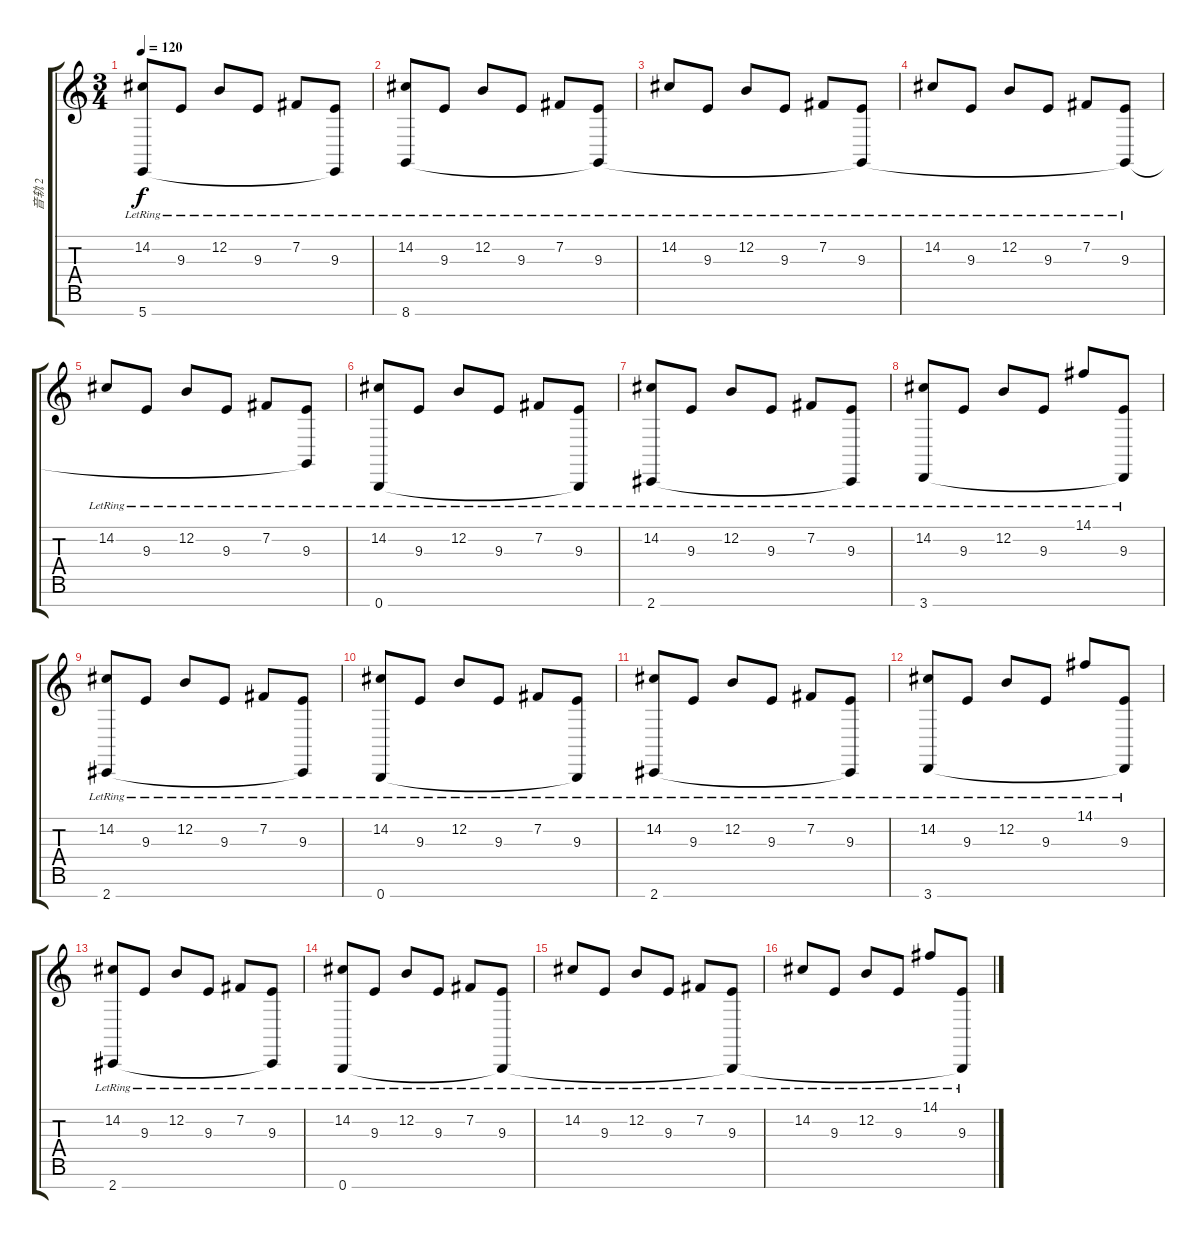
\track ("音轨 2" "音轨 2") {instrument acousticgrandpiano}
\staff {score tabs}
\tuning (E4 B3 G3 D3 A2 E2 B1) {hide}
\ts (3 4)
\tempo 120
\clef g2
\ks c
(14.2{lr} 5.7).8{dy f} 9.3{lr}.8 12.2{lr}.8 9.3{lr}.8 7.2{lr}.8 (9.3{lr} 5.7{t}).8 |
(14.2{lr} 8.7).8 9.3{lr}.8 12.2{lr}.8 9.3{lr}.8 7.2{lr}.8 (9.3{lr} 8.7{t}).8 |
14.2{lr}.8 9.3{lr}.8 12.2{lr}.8 9.3{lr}.8 7.2{lr}.8 (9.3{lr} 8.7{t}).8 |
14.2{lr}.8 9.3{lr}.8 12.2{lr}.8 9.3{lr}.8 7.2{lr}.8 (9.3{lr} 8.7{t}).8 |
14.2{lr}.8 9.3{lr}.8 12.2{lr}.8 9.3{lr}.8 7.2{lr}.8 (9.3{lr} 8.7{t}).8 |
(14.2{lr} 0.7).8 9.3{lr}.8 12.2{lr}.8 9.3{lr}.8 7.2{lr}.8 (9.3{lr} 0.7{t}).8 |
(14.2{lr} 2.7).8 9.3{lr}.8 12.2{lr}.8 9.3{lr}.8 7.2{lr}.8 (9.3{lr} 2.7{t}).8 |
(14.2{lr} 3.7).8 9.3{lr}.8 12.2{lr}.8 9.3{lr}.8 14.1{lr}.8 (9.3{lr} 3.7{t}).8 |
(14.2{lr} 2.7).8 9.3{lr}.8 12.2{lr}.8 9.3{lr}.8 7.2{lr}.8 (9.3{lr} 2.7{t}).8 |
(14.2{lr} 0.7).8 9.3{lr}.8 12.2{lr}.8 9.3{lr}.8 7.2{lr}.8 (9.3{lr} 0.7{t}).8 |
(14.2{lr} 2.7).8 9.3{lr}.8 12.2{lr}.8 9.3{lr}.8 7.2{lr}.8 (9.3{lr} 2.7{t}).8 |
(14.2{lr} 3.7).8 9.3{lr}.8 12.2{lr}.8 9.3{lr}.8 14.1{lr}.8 (9.3{lr} 3.7{t}).8 |
(14.2{lr} 2.7).8 9.3{lr}.8 12.2{lr}.8 9.3{lr}.8 7.2{lr}.8 (9.3{lr} 2.7{t}).8 |
(14.2{lr} 0.7).8 9.3{lr}.8 12.2{lr}.8 9.3{lr}.8 7.2{lr}.8 (9.3{lr} 0.7{t}).8 |
14.2{lr}.8 9.3{lr}.8 12.2{lr}.8 9.3{lr}.8 7.2{lr}.8 (9.3{lr} 0.7{t}).8 |
14.2{lr}.8 9.3{lr}.8 12.2{lr}.8 9.3{lr}.8 14.1{lr}.8 (9.3{lr} 0.7{t}).8
